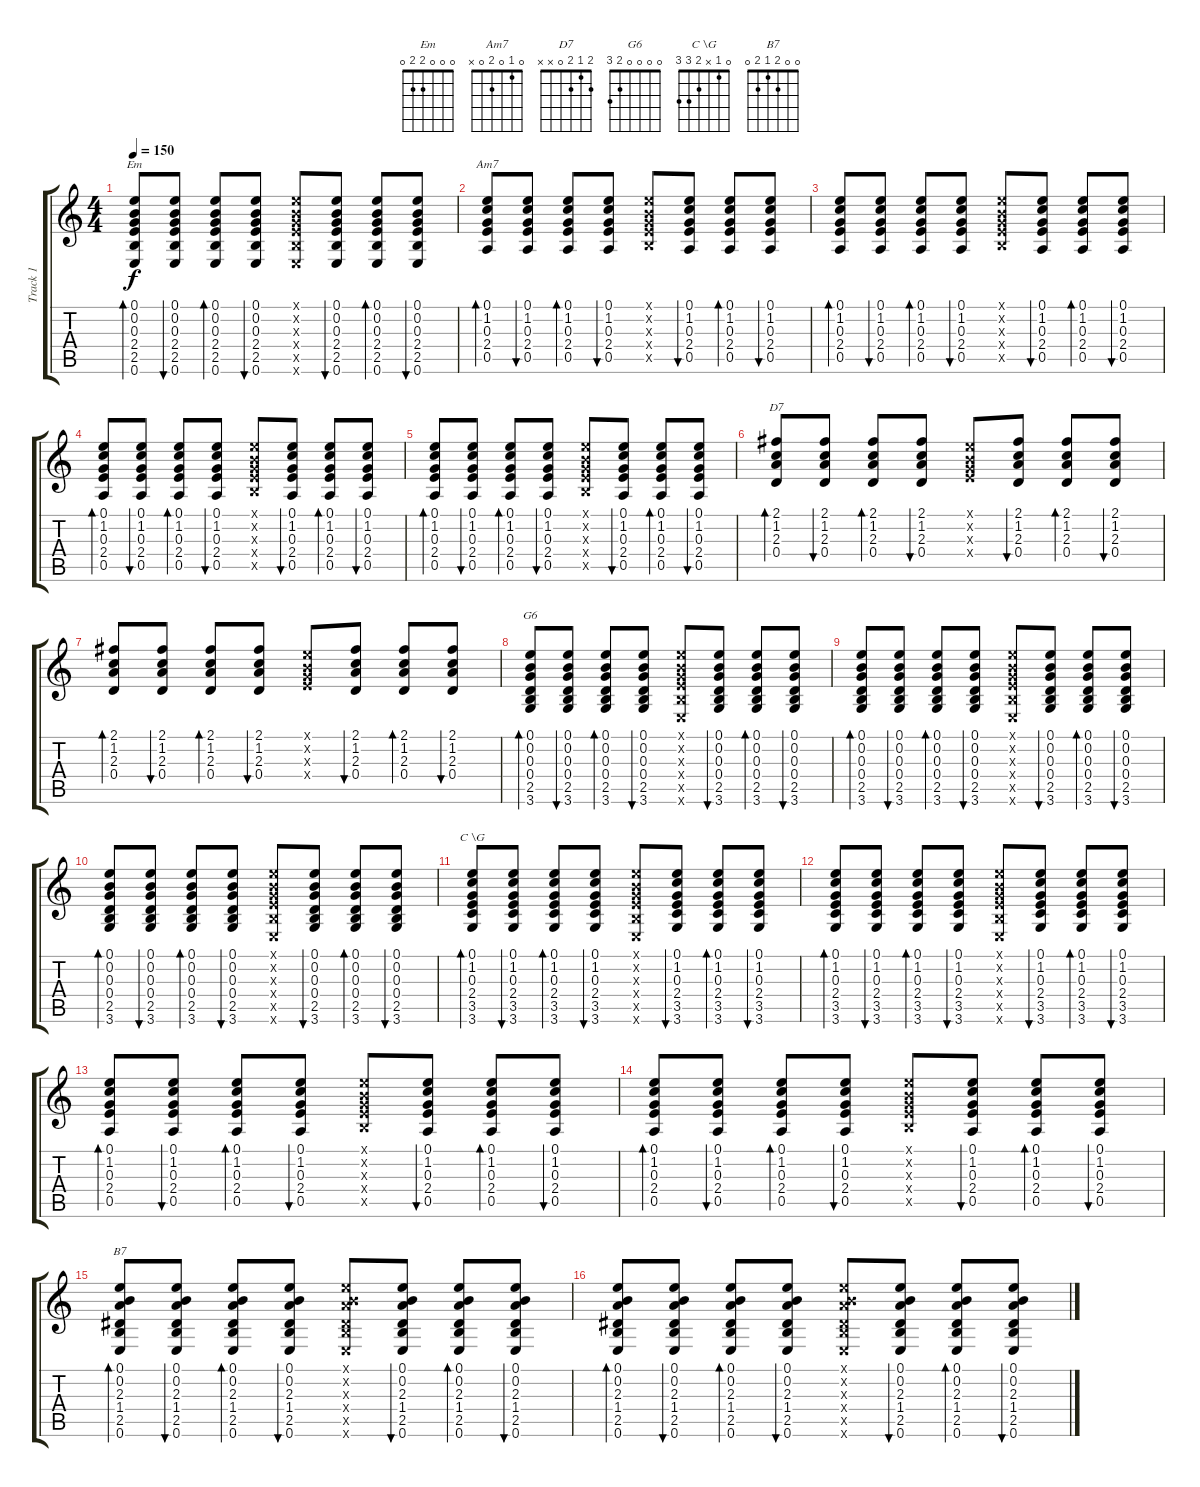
\track ("Track 1" "Track 1") {instrument acousticguitarsteel}
\staff {score tabs}
\tuning (E4 B3 G3 D3 A2 E2) {hide}
\chord ("Em" 0 0 0 2 2 0)
\chord ("Am7" 0 1 0 2 0 x)
\chord ("D7" 2 1 2 0 x x)
\chord ("G6" 0 0 0 0 2 3)
\chord ("C \\G" 0 1 x 2 3 3)
\chord ("B7" 0 0 2 1 2 0)
\ts (4 4)
\tempo 150
\clef g2
\ks c
(0.1 0.2 0.3 2.4 2.5 0.6).8{bd 120 ch "Em" dy f} (0.1 0.2 0.3 2.4 2.5 0.6).8{bu 120} (0.1 0.2 0.3 2.4 2.5 0.6).8{bd 120} (0.1 0.2 0.3 2.4 2.5 0.6).8{bu 120} (0.1{x} 0.2{x} 0.3{x} 2.4{x} 2.5{x} 0.6{x}).8 (0.1 0.2 0.3 2.4 2.5 0.6).8{bu 120} (0.1 0.2 0.3 2.4 2.5 0.6).8{bd 120} (0.1 0.2 0.3 2.4 2.5 0.6).8{bu 120} |
(0.1 1.2 0.3 2.4 0.5).8{bd 120 ch "Am7"} (0.1 1.2 0.3 2.4 0.5).8{bu 120} (0.1 1.2 0.3 2.4 0.5).8{bd 120} (0.1 1.2 0.3 2.4 0.5).8{bu 120} (0.1{x} 0.2{x} 0.3{x} 2.4{x} 2.5{x}).8 (0.1 1.2 0.3 2.4 0.5).8{bu 120} (0.1 1.2 0.3 2.4 0.5).8{bd 120} (0.1 1.2 0.3 2.4 0.5).8{bu 120} |
(0.1 1.2 0.3 2.4 0.5).8{bd 120} (0.1 1.2 0.3 2.4 0.5).8{bu 120} (0.1 1.2 0.3 2.4 0.5).8{bd 120} (0.1 1.2 0.3 2.4 0.5).8{bu 120} (0.1{x} 0.2{x} 0.3{x} 2.4{x} 2.5{x}).8 (0.1 1.2 0.3 2.4 0.5).8{bu 120} (0.1 1.2 0.3 2.4 0.5).8{bd 120} (0.1 1.2 0.3 2.4 0.5).8{bu 120} |
(0.1 1.2 0.3 2.4 0.5).8{bd 120} (0.1 1.2 0.3 2.4 0.5).8{bu 120} (0.1 1.2 0.3 2.4 0.5).8{bd 120} (0.1 1.2 0.3 2.4 0.5).8{bu 120} (0.1{x} 0.2{x} 0.3{x} 2.4{x} 2.5{x}).8 (0.1 1.2 0.3 2.4 0.5).8{bu 120} (0.1 1.2 0.3 2.4 0.5).8{bd 120} (0.1 1.2 0.3 2.4 0.5).8{bu 120} |
(0.1 1.2 0.3 2.4 0.5).8{bd 120} (0.1 1.2 0.3 2.4 0.5).8{bu 120} (0.1 1.2 0.3 2.4 0.5).8{bd 120} (0.1 1.2 0.3 2.4 0.5).8{bu 120} (0.1{x} 0.2{x} 0.3{x} 2.4{x} 2.5{x}).8 (0.1 1.2 0.3 2.4 0.5).8{bu 120} (0.1 1.2 0.3 2.4 0.5).8{bd 120} (0.1 1.2 0.3 2.4 0.5).8{bu 120} |
(2.1 1.2 2.3 0.4).8{bd 120 ch "D7"} (2.1 1.2 2.3 0.4).8{bu 120} (2.1 1.2 2.3 0.4).8{bd 120} (2.1 1.2 2.3 0.4).8{bu 120} (0.1{x} 0.2{x} 0.3{x} 2.4{x}).8 (2.1 1.2 2.3 0.4).8{bu 120} (2.1 1.2 2.3 0.4).8{bd 120} (2.1 1.2 2.3 0.4).8{bu 120} |
(2.1 1.2 2.3 0.4).8{bd 120} (2.1 1.2 2.3 0.4).8{bu 120} (2.1 1.2 2.3 0.4).8{bd 120} (2.1 1.2 2.3 0.4).8{bu 120} (0.1{x} 0.2{x} 0.3{x} 2.4{x}).8 (2.1 1.2 2.3 0.4).8{bu 120} (2.1 1.2 2.3 0.4).8{bd 120} (2.1 1.2 2.3 0.4).8{bu 120} |
(0.1 0.2 0.3 0.4 2.5 3.6).8{bd 120 ch "G6"} (0.1 0.2 0.3 0.4 2.5 3.6).8{bu 120} (0.1 0.2 0.3 0.4 2.5 3.6).8{bd 120} (0.1 0.2 0.3 0.4 2.5 3.6).8{bu 120} (0.1{x} 0.2{x} 0.3{x} 2.4{x} 2.5{x} 0.6{x}).8 (0.1 0.2 0.3 0.4 2.5 3.6).8{bu 120} (0.1 0.2 0.3 0.4 2.5 3.6).8{bd 120} (0.1 0.2 0.3 0.4 2.5 3.6).8{bu 120} |
(0.1 0.2 0.3 0.4 2.5 3.6).8{bd 120} (0.1 0.2 0.3 0.4 2.5 3.6).8{bu 120} (0.1 0.2 0.3 0.4 2.5 3.6).8{bd 120} (0.1 0.2 0.3 0.4 2.5 3.6).8{bu 120} (0.1{x} 0.2{x} 0.3{x} 2.4{x} 2.5{x} 0.6{x}).8 (0.1 0.2 0.3 0.4 2.5 3.6).8{bu 120} (0.1 0.2 0.3 0.4 2.5 3.6).8{bd 120} (0.1 0.2 0.3 0.4 2.5 3.6).8{bu 120} |
(0.1 0.2 0.3 0.4 2.5 3.6).8{bd 120} (0.1 0.2 0.3 0.4 2.5 3.6).8{bu 120} (0.1 0.2 0.3 0.4 2.5 3.6).8{bd 120} (0.1 0.2 0.3 0.4 2.5 3.6).8{bu 120} (0.1{x} 0.2{x} 0.3{x} 2.4{x} 2.5{x} 0.6{x}).8 (0.1 0.2 0.3 0.4 2.5 3.6).8{bu 120} (0.1 0.2 0.3 0.4 2.5 3.6).8{bd 120} (0.1 0.2 0.3 0.4 2.5 3.6).8{bu 120} |
(0.1 1.2 0.3 2.4 3.5 3.6).8{bd 120 ch "C \\G"} (0.1 1.2 0.3 2.4 3.5 3.6).8{bu 120} (0.1 1.2 0.3 2.4 3.5 3.6).8{bd 120} (0.1 1.2 0.3 2.4 3.5 3.6).8{bu 120} (0.1{x} 0.2{x} 0.3{x} 2.4{x} 2.5{x} 0.6{x}).8 (0.1 1.2 0.3 2.4 3.5 3.6).8{bu 120} (0.1 1.2 0.3 2.4 3.5 3.6).8{bd 120} (0.1 1.2 0.3 2.4 3.5 3.6).8{bu 120} |
(0.1 1.2 0.3 2.4 3.5 3.6).8{bd 120} (0.1 1.2 0.3 2.4 3.5 3.6).8{bu 120} (0.1 1.2 0.3 2.4 3.5 3.6).8{bd 120} (0.1 1.2 0.3 2.4 3.5 3.6).8{bu 120} (0.1{x} 0.2{x} 0.3{x} 2.4{x} 2.5{x} 0.6{x}).8 (0.1 1.2 0.3 2.4 3.5 3.6).8{bu 120} (0.1 1.2 0.3 2.4 3.5 3.6).8{bd 120} (0.1 1.2 0.3 2.4 3.5 3.6).8{bu 120} |
(0.1 1.2 0.3 2.4 0.5).8{bd 120} (0.1 1.2 0.3 2.4 0.5).8{bu 120} (0.1 1.2 0.3 2.4 0.5).8{bd 120} (0.1 1.2 0.3 2.4 0.5).8{bu 120} (0.1{x} 0.2{x} 0.3{x} 2.4{x} 2.5{x}).8 (0.1 1.2 0.3 2.4 0.5).8{bu 120} (0.1 1.2 0.3 2.4 0.5).8{bd 120} (0.1 1.2 0.3 2.4 0.5).8{bu 120} |
(0.1 1.2 0.3 2.4 0.5).8{bd 120} (0.1 1.2 0.3 2.4 0.5).8{bu 120} (0.1 1.2 0.3 2.4 0.5).8{bd 120} (0.1 1.2 0.3 2.4 0.5).8{bu 120} (0.1{x} 0.2{x} 0.3{x} 2.4{x} 2.5{x}).8 (0.1 1.2 0.3 2.4 0.5).8{bu 120} (0.1 1.2 0.3 2.4 0.5).8{bd 120} (0.1 1.2 0.3 2.4 0.5).8{bu 120} |
(0.1 0.2 2.3 1.4 2.5 0.6).8{bd 120 ch "B7"} (0.1 0.2 2.3 1.4 2.5 0.6).8{bu 120} (0.1 0.2 2.3 1.4 2.5 0.6).8{bd 120} (0.1 0.2 2.3 1.4 2.5 0.6).8{bu 120} (0.1{x} 0.2{x} 2.3{x} 1.4{x} 2.5{x} 0.6{x}).8 (0.1 0.2 2.3 1.4 2.5 0.6).8{bu 120} (0.1 0.2 2.3 1.4 2.5 0.6).8{bd 120} (0.1 0.2 2.3 1.4 2.5 0.6).8{bu 120} |
(0.1 0.2 2.3 1.4 2.5 0.6).8{bd 120} (0.1 0.2 2.3 1.4 2.5 0.6).8{bu 120} (0.1 0.2 2.3 1.4 2.5 0.6).8{bd 120} (0.1 0.2 2.3 1.4 2.5 0.6).8{bu 120} (0.1{x} 0.2{x} 2.3{x} 1.4{x} 2.5{x} 0.6{x}).8 (0.1 0.2 2.3 1.4 2.5 0.6).8{bu 120} (0.1 0.2 2.3 1.4 2.5 0.6).8{bd 120} (0.1 0.2 2.3 1.4 2.5 0.6).8{bu 120}
